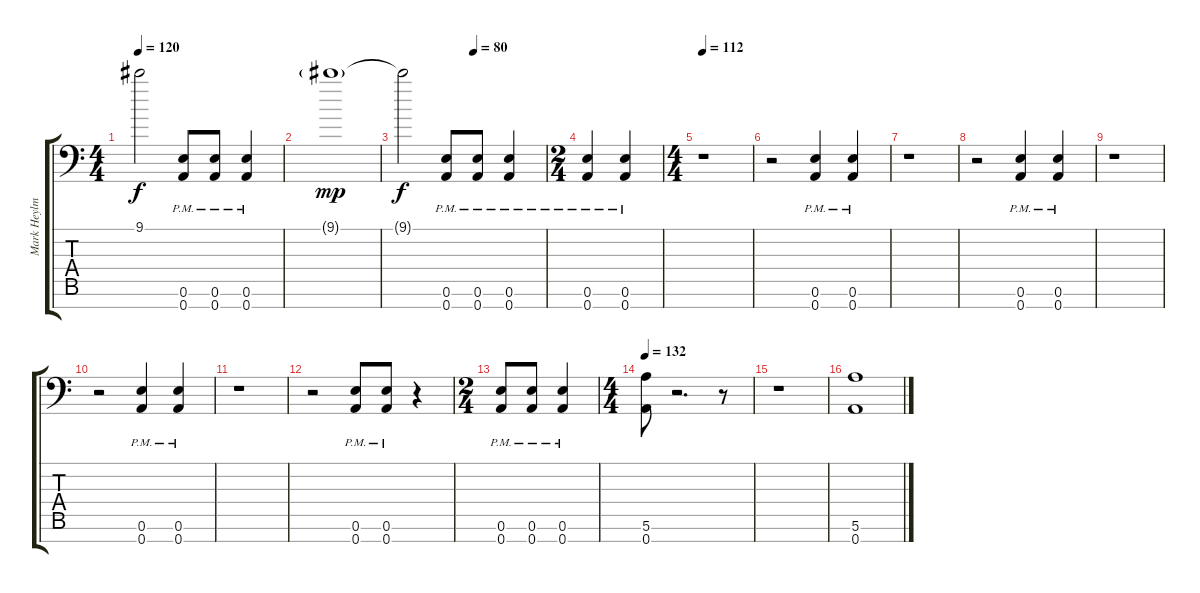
\track ("Mark Heylmun" "Mark Heylm") {instrument overdrivenguitar}
\staff {score tabs}
\tuning (E4 B3 G3 D3 A2 E2 A1) {hide}
\ts (4 4)
\tempo 120
\clef f4
\ks c
9.1{t}.2{dy f} (0.6{pm} 0.7{pm}).8 (0.6{pm} 0.7{pm}).8 (0.6{pm} 0.7{pm}).4 |
9.1{g}.1{dy mp} |
\tempo (80 0.5)
9.1{t}.2{dy f} (0.6{pm} 0.7{pm}).8 (0.6{pm} 0.7{pm}).8 (0.6{pm} 0.7{pm}).4 |
\ts (2 4)
(0.6{pm} 0.7{pm}).4 (0.6{pm} 0.7{pm}).4 |
\ts (4 4)
\tempo 112
r.1 |
r.2 (0.6{pm} 0.7{pm}).4 (0.6{pm} 0.7{pm}).4 |
r.1 |
r.2 (0.6{pm} 0.7{pm}).4 (0.6{pm} 0.7{pm}).4 |
r.1 |
r.2 (0.6{pm} 0.7{pm}).4 (0.6{pm} 0.7{pm}).4 |
r.1 |
r.2 (0.6{pm} 0.7{pm}).8 (0.6{pm} 0.7{pm}).8 r.4 |
\ts (2 4)
(0.6{pm} 0.7{pm}).8 (0.6{pm} 0.7{pm}).8 (0.6{pm} 0.7{pm}).4 |
\ts (4 4)
\tempo 132
(5.6 0.7).8 r.2{d} r.8 |
r.1 |
(5.6 0.7).1
